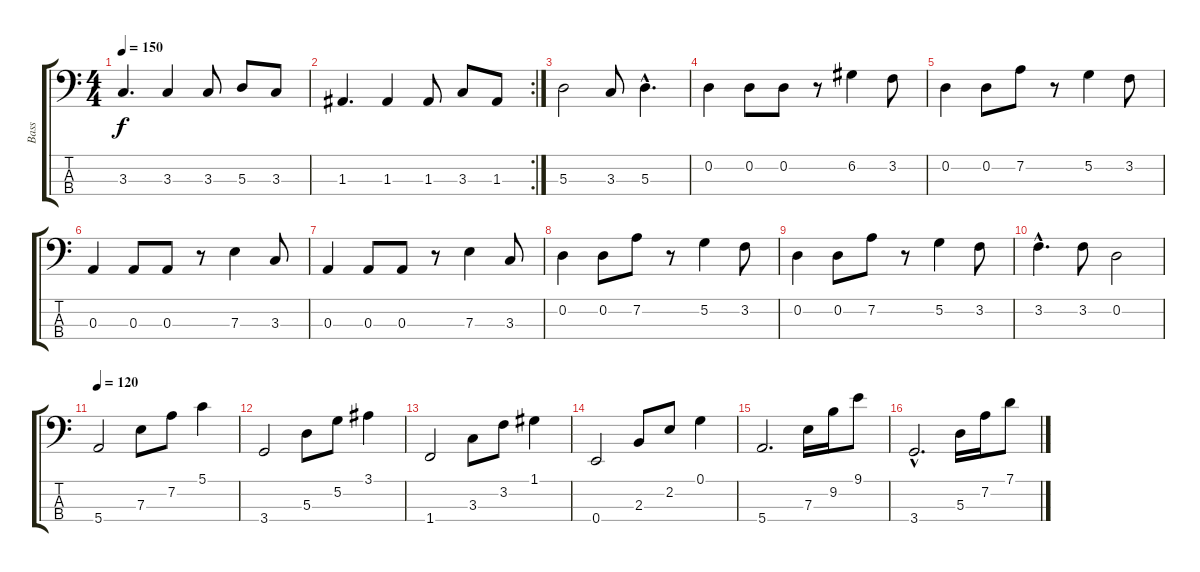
\track ("Bass" "Bass") {instrument electricbassfinger}
\staff {score tabs}
\tuning (G2 D2 A1 E1) {hide}
\ts (4 4)
\tempo 150
\clef f4
\ks c
3.3.4{d dy f} 3.3.4 3.3.8 5.3.8 3.3.8 |
\rc 2
1.3.4{d} 1.3.4 1.3.8 3.3.8 1.3.8 |
5.3.2 3.3.8 5.3{hac}.4{d} |
0.2.4 0.2.8 0.2.8 r.8 6.2.4 3.2.8 |
0.2.4 0.2.8 7.2.8 r.8 5.2.4 3.2.8 |
0.3.4 0.3.8 0.3.8 r.8 7.3.4 3.3.8 |
0.3.4 0.3.8 0.3.8 r.8 7.3.4 3.3.8 |
0.2.4 0.2.8 7.2.8 r.8 5.2.4 3.2.8 |
0.2.4 0.2.8 7.2.8 r.8 5.2.4 3.2.8 |
3.2{hac}.4{d} 3.2.8 0.2.2 |
\tempo 120
5.4.2 7.3.8 7.2.8 5.1.4 |
3.4.2 5.3.8 5.2.8 3.1.4 |
1.4.2 3.3.8 3.2.8 1.1.4 |
0.4.2 2.3.8 2.2.8 0.1.4 |
5.4.2{d} 7.3.16 9.2.16 9.1.8 |
3.4{hac}.2{d} 5.3.16 7.2.16 7.1.8
